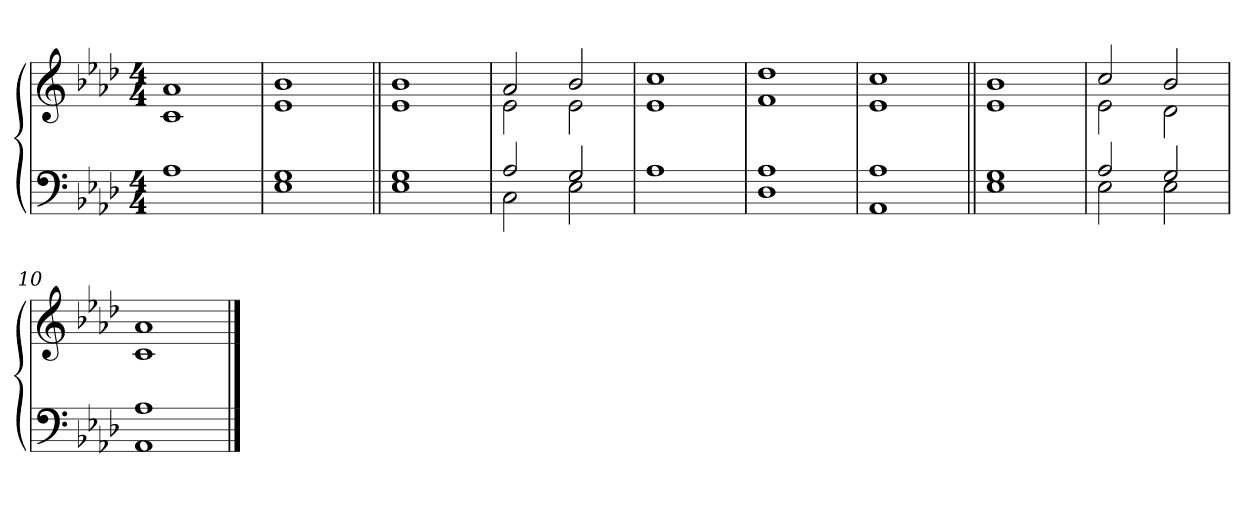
**kern	**kern
*part2	*part1
*staff2	*staff1
*clefF4	*clefG2
*k[b-e-a-d-]	*k[b-e-a-d-]
*A-:	*A-:
*M4/4	*M4/4
=1	=1
1A-	1c 1a-
=2	=2
1E- 1G	1e- 1b-
=3||	=3||
1E- 1G	1e- 1b-
=4	=4
*^	*^
2A-/	2C\	2a-/	2e-\
2G/	2E-\	2b-/	2e-\
*v	*v	*	*
*	*v	*v
=5	=5
1A-	1e- 1cc
!!LO:LB:g=z
=6	=6
1D- 1A-	1f 1dd-
=7	=7
1AA- 1A-	1e- 1cc
=8||	=8||
1E- 1G	1e- 1b-
=9	=9
*^	*^
2A-/	2E-\	2cc/	2e-\
2G/	2E-\	2b-/	2d-\
*v	*v	*	*
*	*v	*v
=10	=10
1AA- 1A-	1c 1a-
==	==
*-	*-
